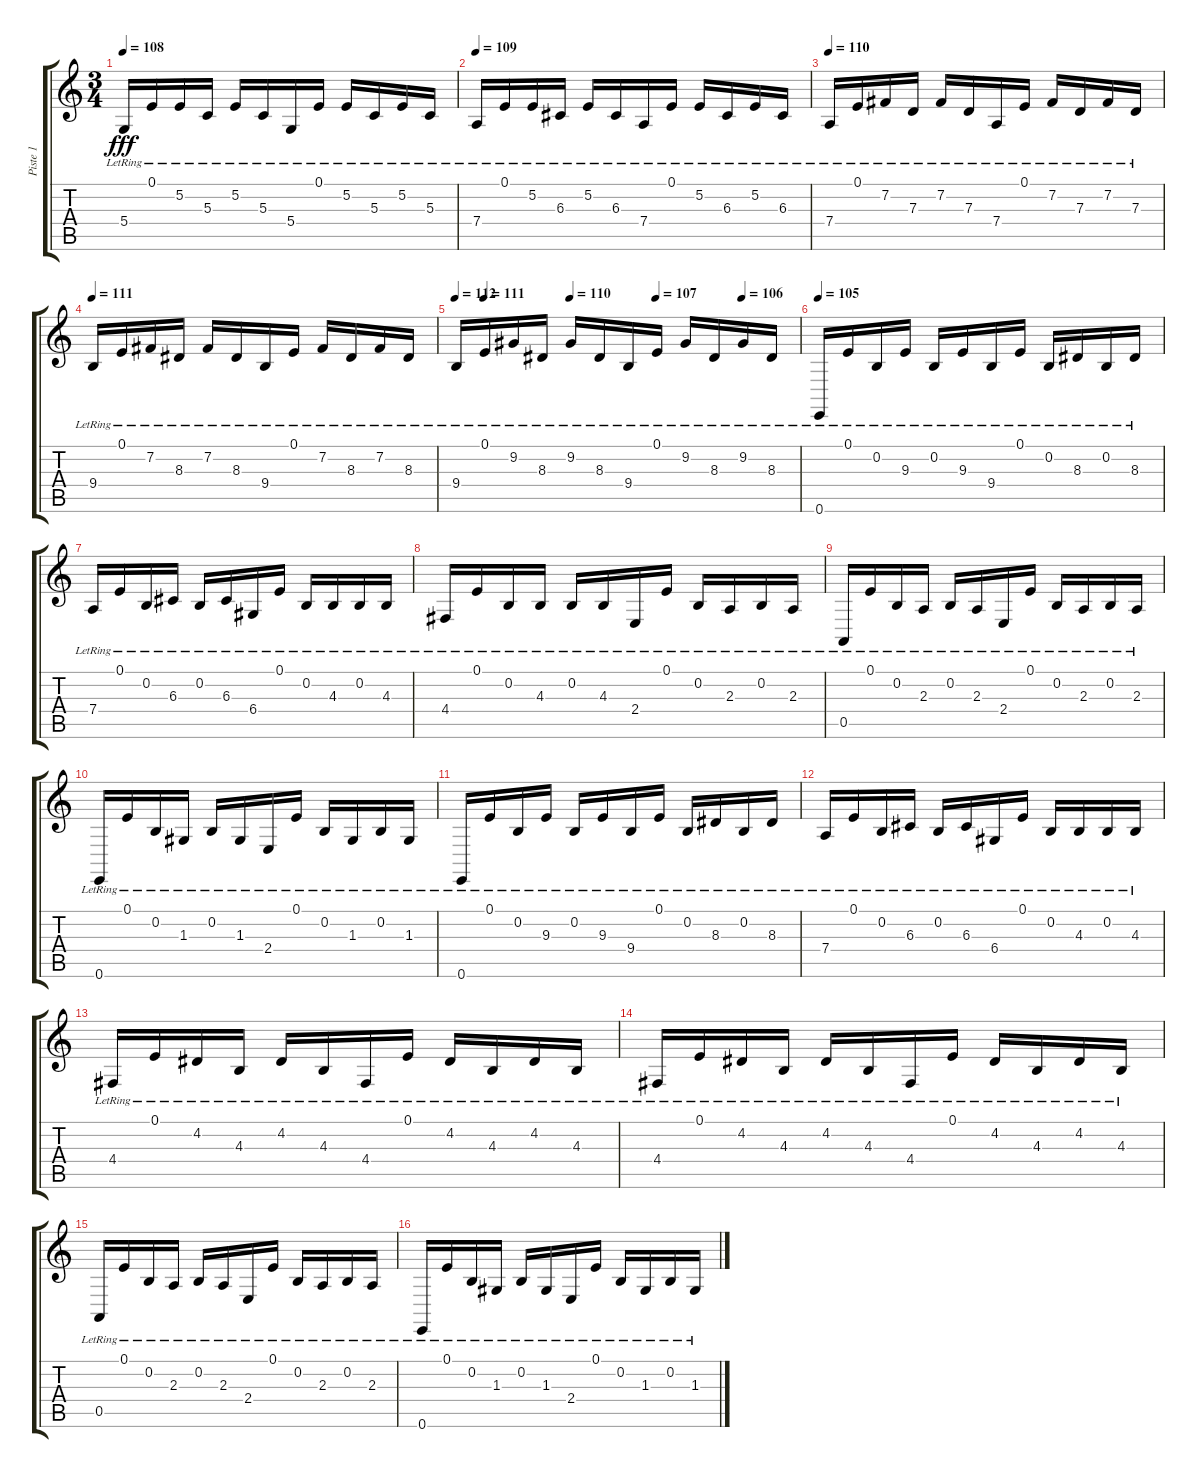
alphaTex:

\track ("Piste 1" "Piste 1") {instrument acousticgrandpiano}
\staff {score tabs}
\tuning (E4 B3 G3 D3 A2 E2) {hide}
\ts (3 4)
\tempo 108
\clef g2
\ks c
5.4{lr}.16{dy fff} 0.1{lr}.16 5.2{lr}.16 5.3{lr}.16 5.2{lr}.16 5.3{lr}.16 5.4{lr}.16 0.1{lr}.16 5.2{lr}.16 5.3{lr}.16 5.2{lr}.16 5.3{lr}.16 |
\tempo 109
7.4{lr}.16 0.1{lr}.16 5.2{lr}.16 6.3{lr}.16 5.2{lr}.16 6.3{lr}.16 7.4{lr}.16 0.1{lr}.16 5.2{lr}.16 6.3{lr}.16 5.2{lr}.16 6.3{lr}.16 |
\tempo 110
7.4{lr}.16 0.1{lr}.16 7.2{lr}.16 7.3{lr}.16 7.2{lr}.16 7.3{lr}.16 7.4{lr}.16 0.1{lr}.16 7.2{lr}.16 7.3{lr}.16 7.2{lr}.16 7.3{lr}.16 |
\tempo 111
9.4{lr}.16 0.1{lr}.16 7.2{lr}.16 8.3{lr}.16 7.2{lr}.16 8.3{lr}.16 9.4{lr}.16 0.1{lr}.16 7.2{lr}.16 8.3{lr}.16 7.2{lr}.16 8.3{lr}.16 |
\tempo 112
\tempo (111 0.08333333333333333)
\tempo (110 0.3333333333333333)
\tempo (107 0.5833333333333334)
\tempo (106 0.8333333333333334)
9.4{lr}.16 0.1{lr}.16 9.2{lr}.16 8.3{lr}.16 9.2{lr}.16 8.3{lr}.16 9.4{lr}.16 0.1{lr}.16 9.2{lr}.16 8.3{lr}.16 9.2{lr}.16 8.3{lr}.16 |
\tempo 105
0.6{lr}.16{balance 14 instrument acousticgrandpiano} 0.1{lr}.16 0.2{lr}.16 9.3{lr}.16 0.2{lr}.16 9.3{lr}.16 9.4{lr}.16 0.1{lr}.16 0.2{lr}.16 8.3{lr}.16 0.2{lr}.16 8.3{lr}.16 |
7.4{lr}.16 0.1{lr}.16 0.2{lr}.16 6.3{lr}.16 0.2{lr}.16 6.3{lr}.16 6.4{lr}.16 0.1{lr}.16 0.2{lr}.16 4.3{lr}.16 0.2{lr}.16 4.3{lr}.16 |
4.4{lr}.16 0.1{lr}.16 0.2{lr}.16 4.3{lr}.16 0.2{lr}.16 4.3{lr}.16 2.4{lr}.16 0.1{lr}.16 0.2{lr}.16 2.3{lr}.16 0.2{lr}.16 2.3{lr}.16 |
0.5{lr}.16 0.1{lr}.16 0.2{lr}.16 2.3{lr}.16 0.2{lr}.16 2.3{lr}.16 2.4{lr}.16 0.1{lr}.16 0.2{lr}.16 2.3{lr}.16 0.2{lr}.16 2.3{lr}.16 |
0.6{lr}.16 0.1{lr}.16 0.2{lr}.16 1.3{lr}.16 0.2{lr}.16 1.3{lr}.16 2.4{lr}.16 0.1{lr}.16 0.2{lr}.16 1.3{lr}.16 0.2{lr}.16 1.3{lr}.16 |
0.6{lr}.16 0.1{lr}.16 0.2{lr}.16 9.3{lr}.16 0.2{lr}.16 9.3{lr}.16 9.4{lr}.16 0.1{lr}.16 0.2{lr}.16 8.3{lr}.16 0.2{lr}.16 8.3{lr}.16 |
7.4{lr}.16 0.1{lr}.16 0.2{lr}.16 6.3{lr}.16 0.2{lr}.16 6.3{lr}.16 6.4{lr}.16 0.1{lr}.16 0.2{lr}.16 4.3{lr}.16 0.2{lr}.16 4.3{lr}.16 |
4.4{lr}.16 0.1{lr}.16 4.2{lr}.16 4.3{lr}.16 4.2{lr}.16 4.3{lr}.16 4.4{lr}.16 0.1{lr}.16 4.2{lr}.16 4.3{lr}.16 4.2{lr}.16 4.3{lr}.16 |
4.4{lr}.16 0.1{lr}.16 4.2{lr}.16 4.3{lr}.16 4.2{lr}.16 4.3{lr}.16 4.4{lr}.16 0.1{lr}.16 4.2{lr}.16 4.3{lr}.16 4.2{lr}.16 4.3{lr}.16 |
0.5{lr}.16 0.1{lr}.16 0.2{lr}.16 2.3{lr}.16 0.2{lr}.16 2.3{lr}.16 2.4{lr}.16 0.1{lr}.16 0.2{lr}.16 2.3{lr}.16 0.2{lr}.16 2.3{lr}.16 |
0.6{lr}.16 0.1{lr}.16 0.2{lr}.16 1.3{lr}.16 0.2{lr}.16 1.3{lr}.16 2.4{lr}.16 0.1{lr}.16 0.2{lr}.16 1.3{lr}.16 0.2{lr}.16 1.3{lr}.16
